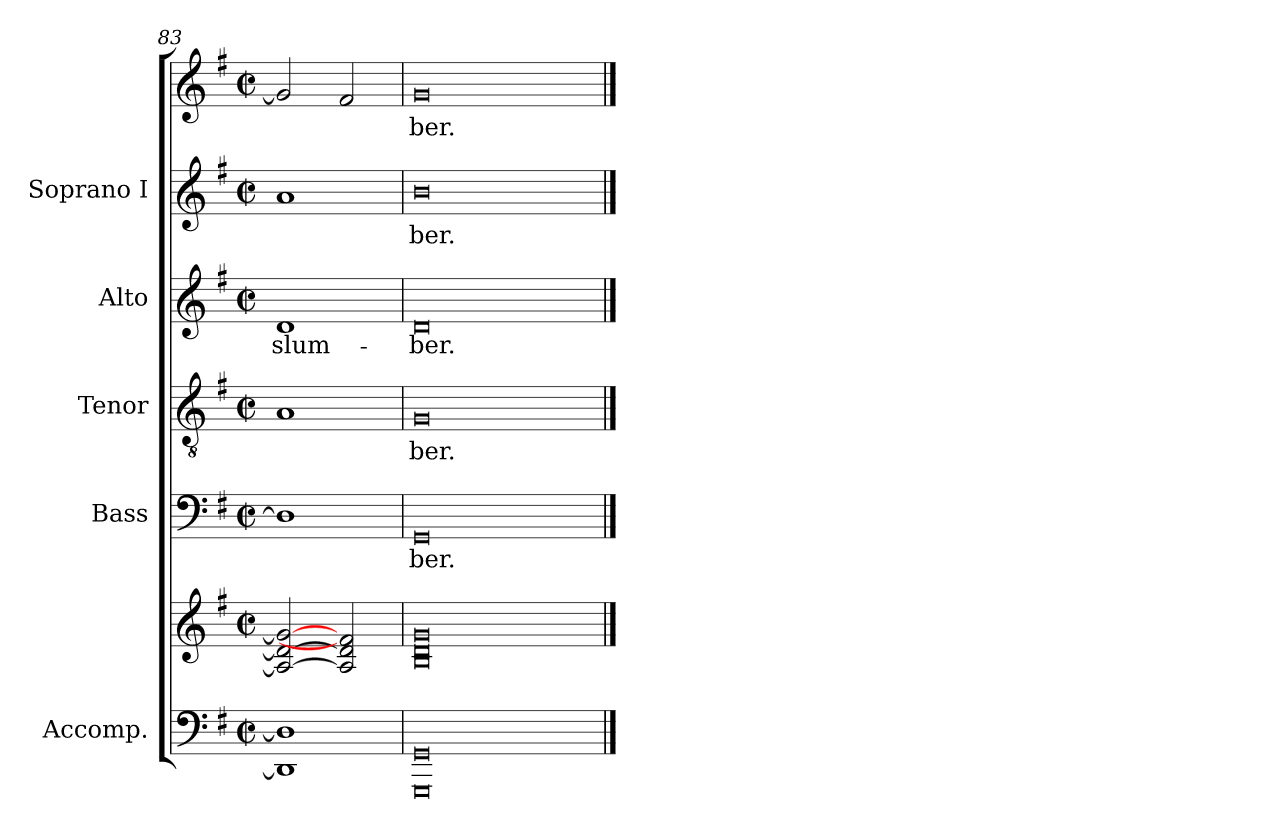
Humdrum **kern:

**kern	**kern	**kern	**text	**kern	**text	**kern	**text	**kern	**text	**kern	**text
*part5	*part5	*part4	*part4	*part3	*part3	*part2	*part2	*part1	*part1	*part1	*part1
*staff7	*staff6	*staff5	*staff5	*staff4	*staff4	*staff3	*staff3	*staff2	*staff2	*staff1	*staff1
*I"Accomp.	*	*I"Bass	*	*I"Tenor	*	*I"Alto	*	*I"Soprano I	*	*	*
*	*	*I'B	*	*I'T	*	*I'A	*	*I'S	*	*	*
*clefF4	*clefG2	*clefF4	*	*clefGv2	*	*clefG2	*	*clefG2	*	*clefG2	*
*k[f#]	*k[f#]	*k[f#]	*	*k[f#]	*	*k[f#]	*	*k[f#]	*	*k[f#]	*
*G:	*G:	*G:	*	*G:	*	*G:	*	*G:	*	*G:	*
*M2/2	*M2/2	*M2/2	*	*M2/2	*	*M2/2	*	*M2/2	*	*M2/2	*
*met(c|)	*met(c|)	*met(c|)	*	*met(c|)	*	*met(c|)	*	*met(c|)	*	*met(c|)	*
=83	=83	=83	=83	=83	=83	=83	=83	=83	=83	=83	=83
*	*^	*	*	*	*	*	*	*	*	*	*
!	!	!	!	!	!	!	!	!LO:LY:b	!	!	!	!
1DD] 1D]	2A/_ 2d/_ 2g/_	1ryy	1D]	.	1A	.	1d	slum-	1a	.	2g]	.
.	2A/] 2d/] 2f#/]	.	.	.	.	.	.	.	.	.	2f#	.
=84	=84	=84	=84	=84	=84	=84	=84	=84	=84	=84	=84	=84
!	!	!	!	!LO:LY:b	!	!LO:LY:b	!	!LO:LY:b	!	!LO:LY:b	!	!LO:LY:b
0GGG 0GG	0B/ 0d/ 0g/	1ryy	0GG	ber.	0G	ber.	0d	-ber.	0b	ber.	0g	ber.
.	.	1ryy	.	.	.	.	.	.	.	.	.	.
*	*v	*v	*	*	*	*	*	*	*	*	*	*
==	==	==	==	==	==	==	==	==	==	==	==
*-	*-	*-	*-	*-	*-	*-	*-	*-	*-	*-	*-
